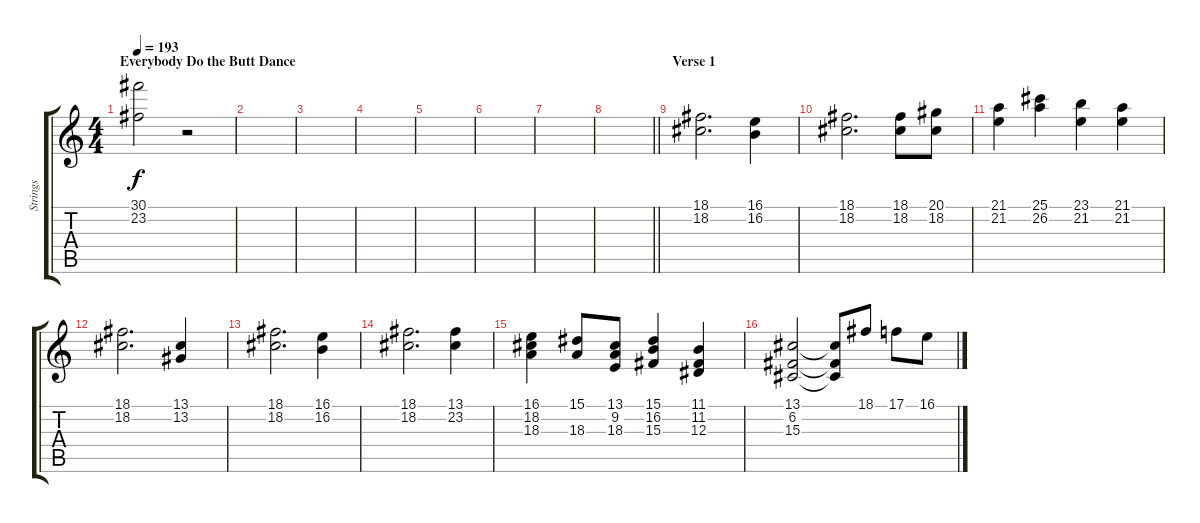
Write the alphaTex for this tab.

\track ("Strings" "Strings") {instrument stringensemble1}
\staff {score tabs}
\tuning (C4 G3 Eb3 Bb2 F2 C2) {hide}
\ts (4 4)
\section ("" "Everybody Do the Butt Dance")
\tempo 193
\clef g2
\ks c
(30.1 23.2).2{dy f} r.2 |
|
|
|
|
|
|
\barLineRight lightlight
|
\section ("" "Verse 1")
(18.1 18.2).2{d} (16.1 16.2).4 |
(18.1 18.2).2{d} (18.1 18.2).8 (20.1 18.2).8 |
(21.1 21.2).4 (25.1 26.2).4 (23.1 21.2).4 (21.1 21.2).4 |
(18.1 18.2).2{d} (13.1 13.2).4 |
(18.1 18.2).2{d} (16.1 16.2).4 |
(18.1 18.2).2{d} (13.1 23.2).4 |
(16.1 18.2 18.3).4 (15.1 18.3).8 (13.1 9.2 18.3).8 (15.1 16.2 15.3).4 (11.1 11.2 12.3).4 |
(13.1 6.2 15.3).2 (13.1{t} 6.2{t} 15.3{t}).8 18.1.8 17.1.8 16.1.8
